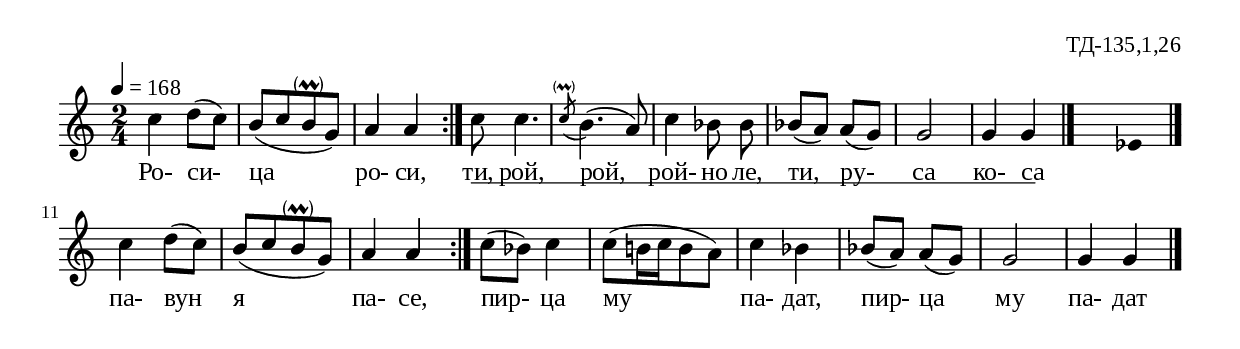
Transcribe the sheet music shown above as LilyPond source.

%{
td_135_1_26a
%}

\include "td-preamble.ly"

\score {
\relative c'' {
\tempo 4 = 168
\time 2/4
\parS
c4 d8[( c]) | b[( c b-\parenthesize\prall g]) | a4 a 
\bar ":|" 
c8 c4. | \acciaccatura c8-\parenthesize\prall b4.( a8) | c4 bes8 bes\noBeam | bes[( a]) a[( g]) |
g2 | g4 g
 \bar "|." 
s4 \fixB ees \fixC
 \bar "|."  
c'4 d8[( c]) | b[( c b-\parenthesize\prall g]) | a4 a 
\bar ":|" 
c8[( bes]) c4 | c8[( b!16 c b8 a)] | c4 bes | bes8[( a]) a[( g]) |
g2 | g4 g
 \bar "|." 
}
\addlyrics { Ро- си- ца ро- си, ти, \startTextSpan рой, рой, рой- но ле, ти, ру- са ко- са \stopTextSpan 
 " " па- вун я па- се, пир- ца му па- дат, пир- ца му па- дат }
%
\layout {
%   \context { 
%	    \Staff \remove "Time_signature_engraver" } 
  indent = #0
  line-width = 190\mm
  ragged-right=##f
\context {
      \Lyrics
      \consists "Text_spanner_engraver"
      \override TextSpanner #'direction = #DOWN
      \override TextSpanner #'style = #'line    
      \override TextSpanner #'outside-staff-priority = ##f
      \override TextSpanner #'padding = #0.2 % sets the distance of the line from the lyrics
      \override TextSpanner #'bound-details =
      #`((left . ((Y . 0)
                  (padding . 0)
                  (attach-dir . ,LEFT)))
         (left-broken . ((end-on-note . #t)))
         (right . ((Y . 0)
                   (padding . 0)
                   (attach-dir . ,RIGHT))))
    }
}
%
\midi { 
	\context {
		\Score tempoWholesPerMinute = #(ly:make-moment 168 4)
		}
	}
}
%
\header{
  opus = "ТД-135,1,26"
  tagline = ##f
}


